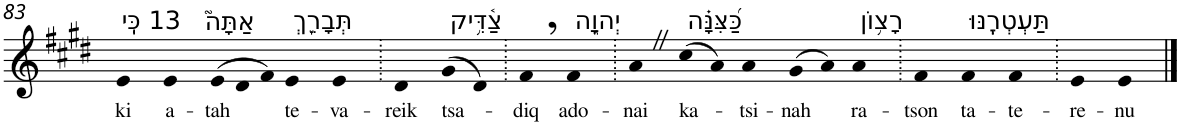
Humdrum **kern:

**kern	**text
*part1	*part1
*staff1	*staff1
*I"Piano	*
*I'Pno	*
!!LO:PB:g=z
*clefG2	*
*k[f#c#g#d#]	*
*E:	*
=83	=83
!LO:TX:a:t=13 כִּֽי	!
!	!LO:LY:b
4e	ki
!LO:TX:a:t=אַתָּה֮	!
!	!LO:LY:b
4e	a-
*Xtuplet	*
!	!LO:LY:b
(>12e	-tah
12d#	.
12f#)	.
!LO:TX:a:t=תְּבָרֵ֪ךְ	!
!	!LO:LY:b
4e	te-
!	!LO:LY:b
4e	-va-
=84.	=84.
!	!LO:LY:b
4d#	-reik
!LO:TX:a:t=צַ֫דִּ֥יק	!
!	!LO:LY:b
(>8g#	tsa-
8d#)	.
=85.	=85.
!	!LO:LY:b
4f#,	-diq
!LO:TX:a:t=יְהוָ֑ה	!
!	!LO:LY:b
4f#	ado-
=86.	=86.
!	!LO:LY:b
4aZ	-nai
!LO:TX:a:t=כַּ֝צִּנָּ֗ה	!
!	!LO:LY:b
(>8cc#	ka-
8a)	.
!	!LO:LY:b
4a	-tsi-
!	!LO:LY:b
(>8g#	-nah
8a)	.
!LO:TX:a:t=רָצ֥וֹן	!
!	!LO:LY:b
4a	ra-
=87.	=87.
!	!LO:LY:b
4f#	-tson
!LO:TX:a:t=תַּעְטְרֶֽנּוּ	!
!	!LO:LY:b
4f#	ta-
!	!LO:LY:b
4f#	-te-
=88.	=88.
!	!LO:LY:b
4e	-re-
!	!LO:LY:b
4e	-nu
==	==
*-	*-
